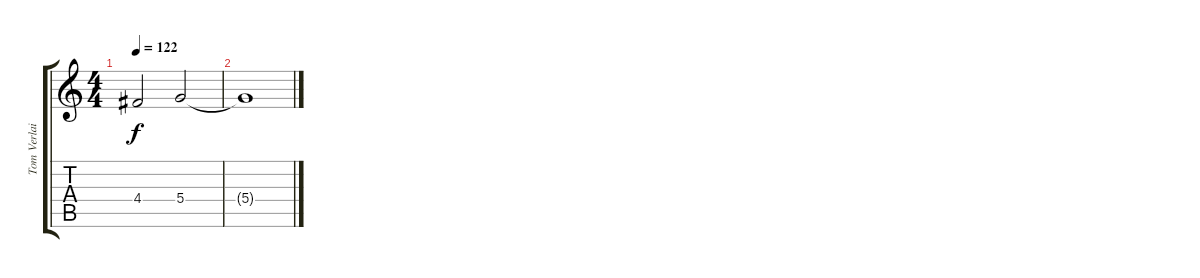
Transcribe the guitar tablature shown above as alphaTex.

\track ("Tom Verlaine" "Tom Verlai") {instrument overdrivenguitar}
\staff {score tabs}
\tuning (E4 B3 G3 D3 A2 E2) {hide}
\ts (4 4)
\tempo 122
\clef g2
\ks c
4.4.2{dy f} 5.4.2 |
5.4{t}.1
